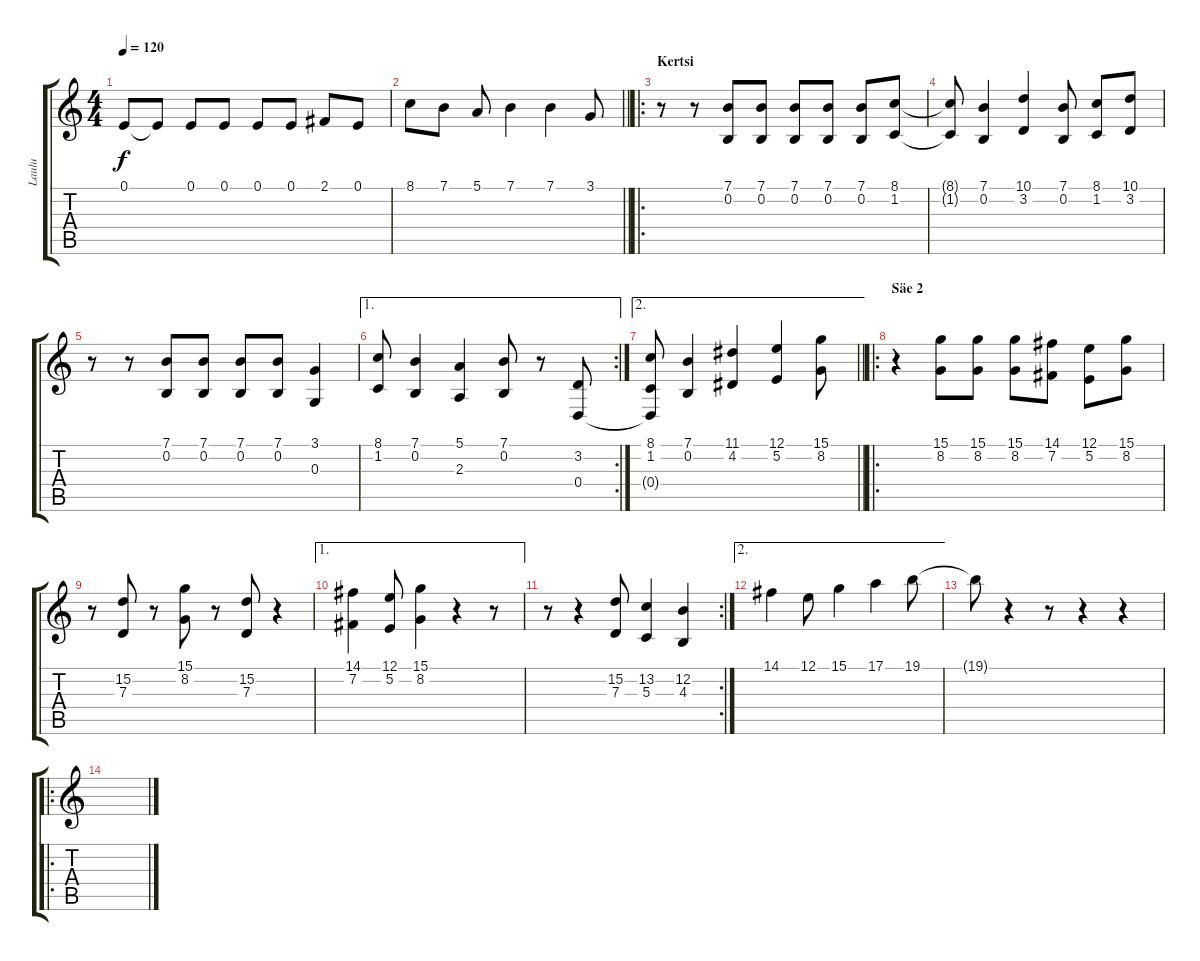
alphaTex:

\track ("Laulu" "Laulu") {instrument sopranosax}
\staff {score tabs}
\tuning (E4 B3 G3 D3 A2 E2) {hide}
\ts (4 4)
\tempo 120
\clef g2
\ks c
0.1{t}.8{dy f} 0.1{t}.8 0.1.8 0.1.8 0.1.8 0.1.8 2.1.8 0.1.8 |
\barLineRight lightlight
8.1.8 7.1.8 5.1.8 7.1.4 7.1.4 3.1.8 |
\ro
\section ("" "Kertsi")
r.8 r.8 (7.1 0.2).8 (7.1 0.2).8 (7.1 0.2).8 (7.1 0.2).8 (7.1 0.2).8 (8.1 1.2).8 |
(8.1{t} 1.2{t}).8 (7.1 0.2).4 (10.1 3.2).4 (7.1 0.2).8 (8.1 1.2).8 (10.1 3.2).8 |
r.8 r.8 (7.1 0.2).8 (7.1 0.2).8 (7.1 0.2).8 (7.1 0.2).8 (3.1 0.3).4 |
\ae 1
\rc 2
(8.1 1.2).8 (7.1 0.2).4 (5.1 2.3).4 (7.1 0.2).8 r.8 (3.2 0.4).8 |
\ae 2
\barLineRight lightlight
(8.1 1.2 0.4{t}).8 (7.1 0.2).4 (11.1 4.2).4 (12.1 5.2).4 (15.1 8.2).8 |
\ro
\section ("" "Säe 2")
r.4 (15.1 8.2).8 (15.1 8.2).8 (15.1 8.2).8 (14.1 7.2).8 (12.1 5.2).8 (15.1 8.2).8 |
r.8 (15.2 7.3).8 r.8 (15.1 8.2).8 r.8 (15.2 7.3).8 r.4 |
\ae 1
(14.1 7.2).4 (12.1 5.2).8 (15.1 8.2).4 r.4 r.8 |
\rc 2
r.8 r.4 (15.2 7.3).8 (13.2 5.3).4 (12.2 4.3).4 |
\ae 2
14.1.4 12.1.8 15.1.4 17.1.4 19.1.8 |
19.1{t}.8 r.4 r.8 r.4 r.4 |
\ro
